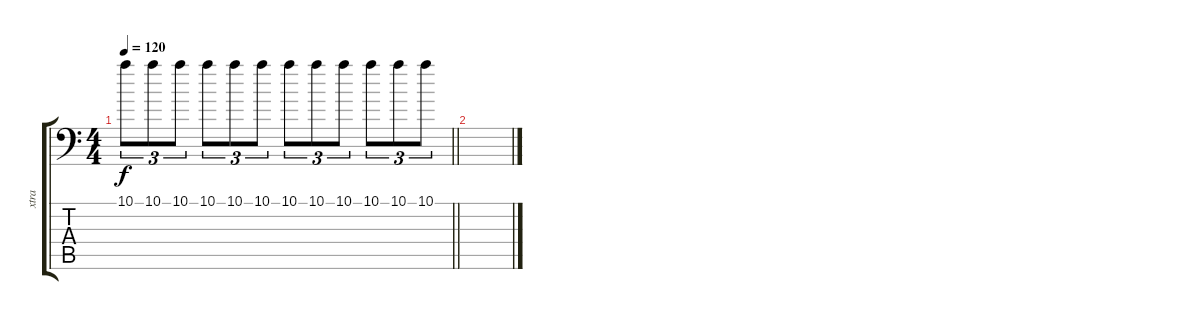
\track ("xtra" "xtra") {instrument distortionguitar}
\staff {score tabs}
\tuning (B3 Gb3 D3 A2 E2 A1) {hide}
\ts (4 4)
\tempo 120
\clef f4
\barLineRight lightlight
\ks c
10.1.8{tu (3 2) dy f} 10.1.8{tu (3 2)} 10.1.8{tu (3 2)} 10.1.8{tu (3 2)} 10.1.8{tu (3 2)} 10.1.8{tu (3 2)} 10.1.8{tu (3 2)} 10.1.8{tu (3 2)} 10.1.8{tu (3 2)} 10.1.8{tu (3 2)} 10.1.8{tu (3 2)} 10.1.8{tu (3 2)} |
\section ("" "")
